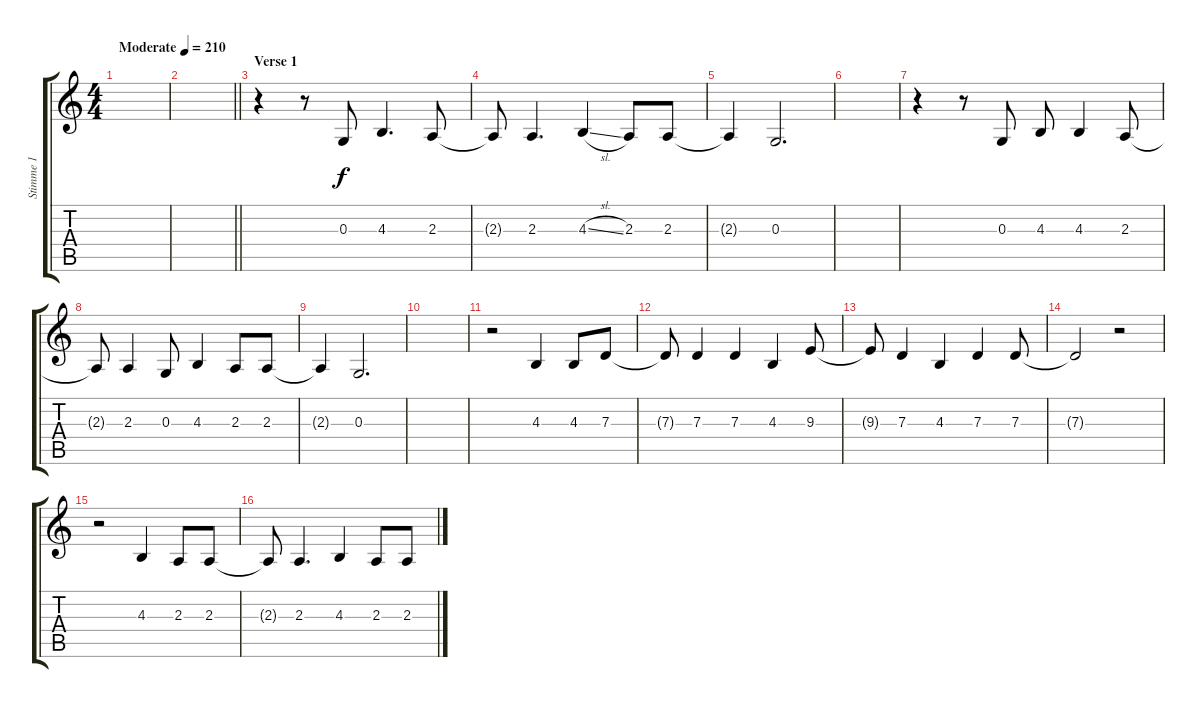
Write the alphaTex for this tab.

\track ("Stimme 1" "Stimme 1") {instrument englishhorn}
\staff {score tabs}
\tuning (E4 B3 G3 D3 A2 E2) {hide}
\ts (4 4)
\tempo (210 "Moderate")
\clef g2
\ks c
|
\barLineRight lightlight
|
\section ("" "Verse 1")
r.4 r.8 0.3.8 4.3.4{d} 2.3.8 |
2.3{t}.8 2.3.4{d} 4.3{sl}.4 2.3.8 2.3.8 |
2.3{t}.4 0.3.2{d} |
|
r.4 r.8 0.3.8 4.3.8 4.3.4 2.3.8 |
2.3{t}.8 2.3.4 0.3.8 4.3.4 2.3.8 2.3.8 |
2.3{t}.4 0.3.2{d} |
|
r.2 4.3.4 4.3.8 7.3.8 |
7.3{t}.8 7.3.4 7.3.4 4.3.4 9.3.8 |
9.3{t}.8 7.3.4 4.3.4 7.3.4 7.3.8 |
7.3{t}.2 r.2 |
r.2 4.3.4 2.3.8 2.3.8 |
2.3{t}.8 2.3.4{d} 4.3.4 2.3.8 2.3.8
